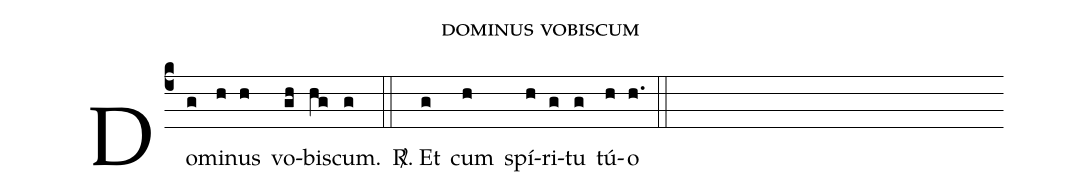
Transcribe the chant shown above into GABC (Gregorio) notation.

name: dominus vobiscum;
%%
(c4) Do(g)mi(h)nus(h) vo(gh)bis(hg)cum.(g) (::)
<sp>R/</sp>. Et(g) cum(h) spí(h)ri(g)tu(g) tú(h)o(h.) (::)
